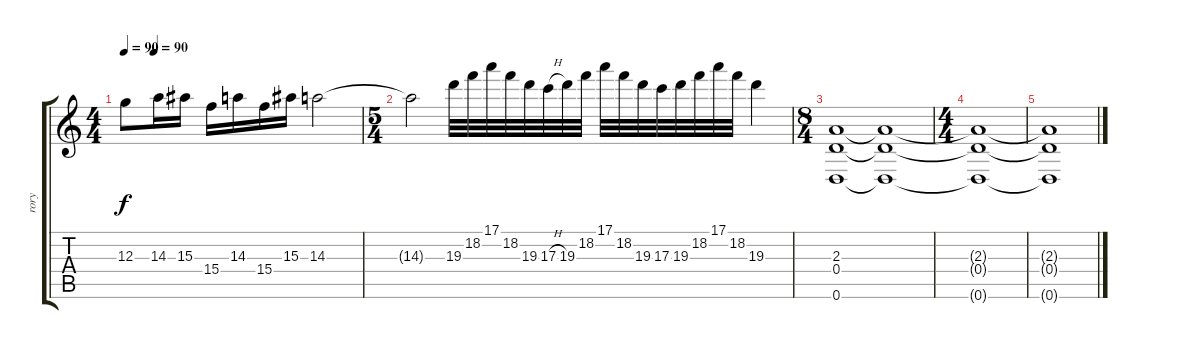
\track ("rory" "rory") {instrument distortionguitar}
\staff {score tabs}
\tuning (E4 B3 G3 D3 A2 D2) {hide}
\ts (4 4)
\tempo 90
\tempo (90 0.125)
\clef g2
\ks c
12.3{t}.8{dy f} 14.3.16{volume 13} 15.3.16 15.4.16 14.3.16 15.4.16 15.3.16 14.3.2 |
\ts (5 4)
14.3{t}.2 19.3.32 18.2.32 17.1.32 18.2.32 19.3.32 17.3{h}.32 19.3.32 18.2.32 17.1.32 18.2.32 19.3.32 17.3.32 19.3.32 18.2.32 17.1.32 18.2.32 19.3.4 |
\ts (8 4)
(2.3 0.4 0.6).1 (2.3{t} 0.4{t} 0.6{t}).1 |
\ts (4 4)
(2.3{t} 0.4{t} 0.6{t}).1{volume 0} |
(2.3{t} 0.4{t} 0.6{t}).1
